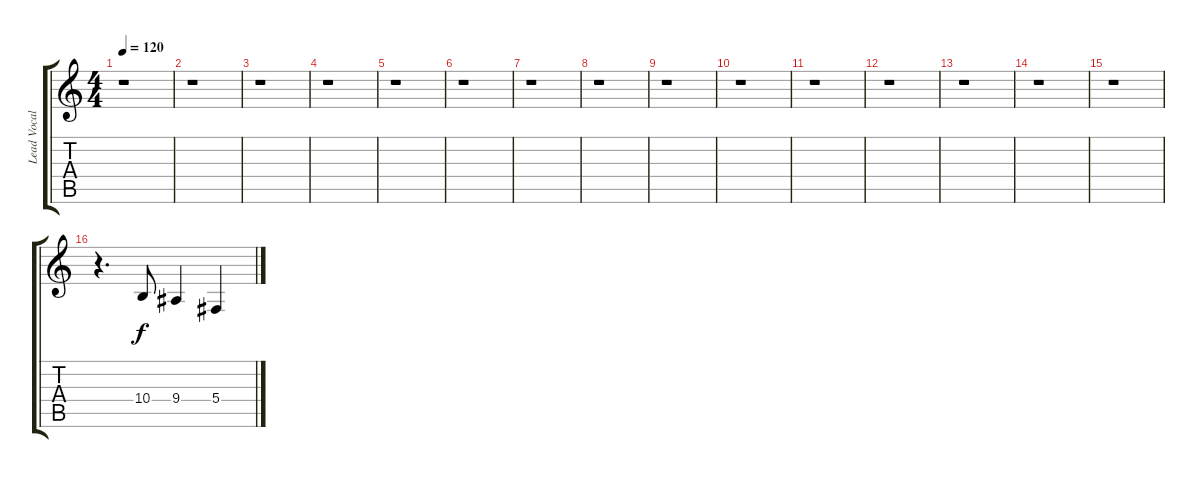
\track ("Lead Vocal" "Lead Vocal") {instrument tenorsax}
\staff {score tabs}
\tuning (Eb4 Bb3 Gb3 Db3 Ab2 Eb2) {hide}
\ts (4 4)
\tempo 120
\clef g2
\ks c
r.1{dy f} |
r.1 |
r.1 |
r.1 |
r.1 |
r.1 |
r.1 |
r.1 |
r.1 |
r.1 |
r.1 |
r.1 |
r.1 |
r.1 |
r.1 |
r.4{d} 10.4.8 9.4.4 5.4.4
